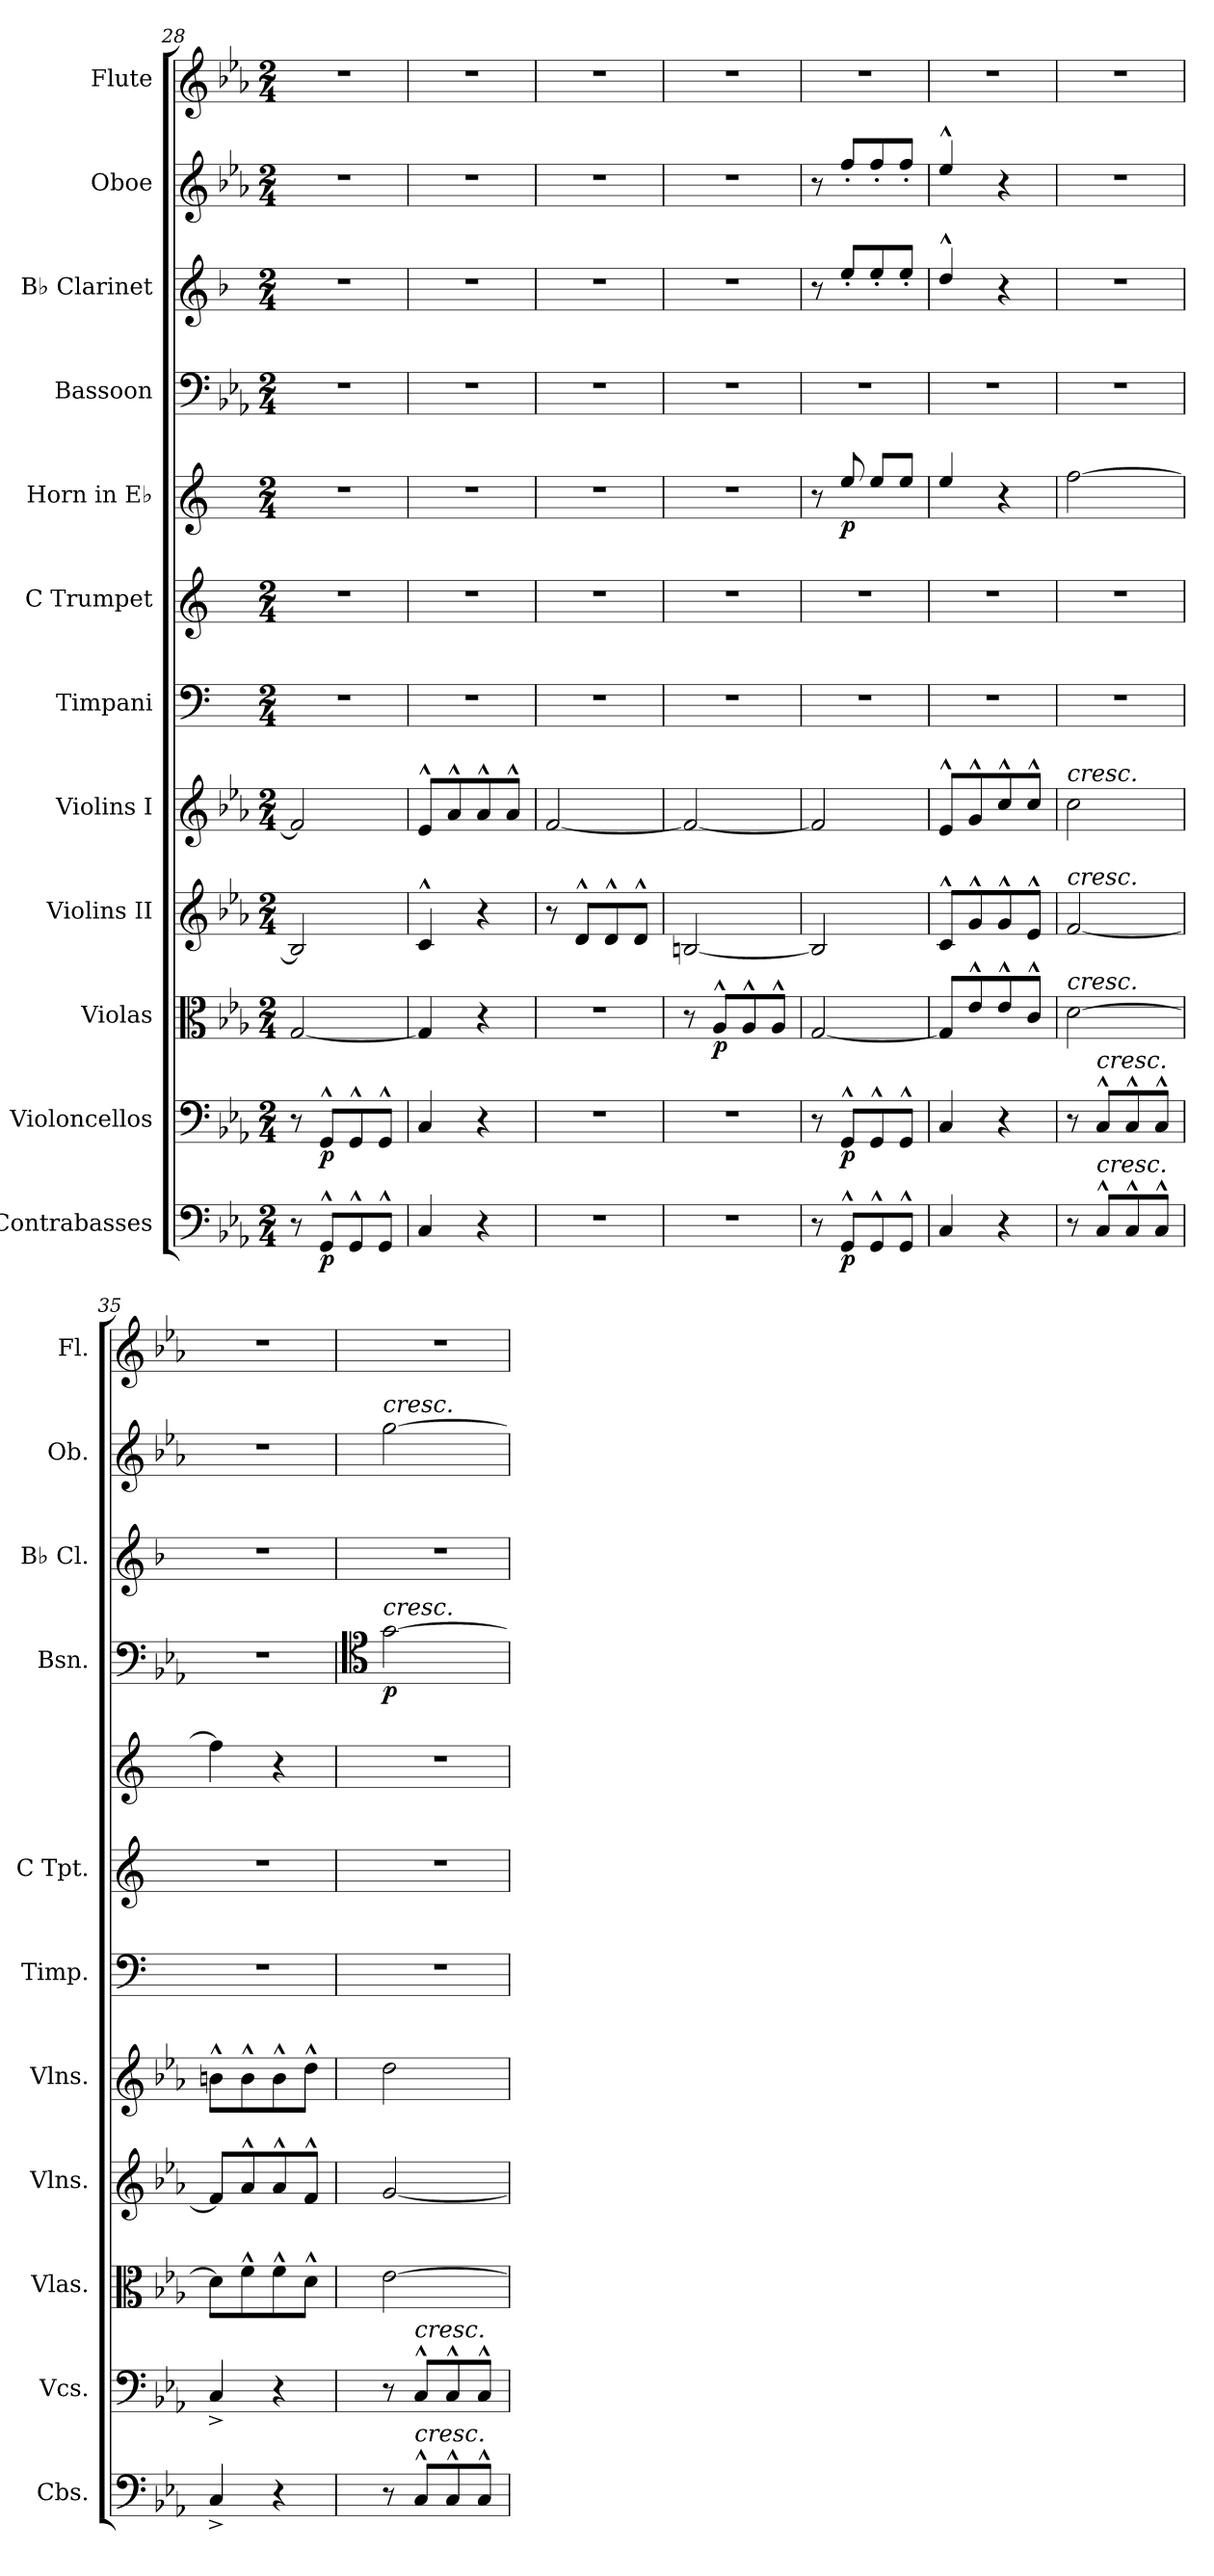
**kern	**dynam	**kern	**dynam	**kern	**dynam	**kern	**kern	**kern	**kern	**kern	**dynam	**kern	**dynam	**kern	**kern	**kern
*part12	*part12	*part11	*part11	*part10	*part10	*part9	*part8	*part7	*part6	*part5	*part5	*part4	*part4	*part3	*part2	*part1
*staff12	*staff12	*staff11	*staff11	*staff10	*staff10	*staff9	*staff8	*staff7	*staff6	*staff5	*staff5	*staff4	*staff4	*staff3	*staff2	*staff1
*I"Contrabasses	*	*I"Violoncellos	*	*I"Violas	*	*I"Violins II	*I"Violins I	*I"Timpani	*I"C Trumpet	*I"Horn in E♭	*	*I"Bassoon	*	*I"B♭ Clarinet	*I"Oboe	*I"Flute
*I'Cbs.	*	*I'Vcs.	*	*I'Vlas.	*	*I'Vlns.	*I'Vlns.	*I'Timp.	*I'C Tpt.	*	*	*I'Bsn.	*	*I'B♭ Cl.	*I'Ob.	*I'Fl.
*clefF4	*	*clefF4	*	*clefC3	*	*clefG2	*clefG2	*clefF4	*clefG2	*clefG2	*	*clefF4	*	*clefG2	*clefG2	*clefG2
*ITrd7c12	*	*	*	*	*	*	*	*	*	*ITrd4c7	*	*	*	*ITrd1c2	*	*
*k[b-e-a-]	*	*k[b-e-a-]	*	*k[b-e-a-]	*	*k[b-e-a-]	*k[b-e-a-]	*k[]	*k[]	*k[b-]	*	*k[b-e-a-]	*	*k[b-e-a-]	*k[b-e-a-]	*k[b-e-a-]
*M2/4	*	*M2/4	*	*M2/4	*	*M2/4	*M2/4	*M2/4	*M2/4	*M2/4	*	*M2/4	*	*M2/4	*M2/4	*M2/4
=28	=28	=28	=28	=28	=28	=28	=28	=28	=28	=28	=28	=28	=28	=28	=28	=28
8r	.	8r	.	[2G/	.	2B/]	2f/]	2r	2r	2r	.	2r	.	2r	2r	2r
!	!LO:DY:b	!	!LO:DY:b	!	!	!	!	!	!	!	!	!	!	!	!	!
8GGG^^/L	p	8GG^^/L	p	.	.	.	.	.	.	.	.	.	.	.	.	.
8GGG^^/	.	8GG^^/	.	.	.	.	.	.	.	.	.	.	.	.	.	.
8GGG^^/J	.	8GG^^/J	.	.	.	.	.	.	.	.	.	.	.	.	.	.
=29	=29	=29	=29	=29	=29	=29	=29	=29	=29	=29	=29	=29	=29	=29	=29	=29
4CC/	.	4C/	.	4G/]	.	4c^^/	8e-^^/L	2r	2r	2r	.	2r	.	2r	2r	2r
.	.	.	.	.	.	.	8a-^^/	.	.	.	.	.	.	.	.	.
4r	.	4r	.	4r	.	4r	8a-^^/	.	.	.	.	.	.	.	.	.
.	.	.	.	.	.	.	8a-^^/J	.	.	.	.	.	.	.	.	.
=30	=30	=30	=30	=30	=30	=30	=30	=30	=30	=30	=30	=30	=30	=30	=30	=30
2r	.	2r	.	2r	.	8r	[2f/	2r	2r	2r	.	2r	.	2r	2r	2r
.	.	.	.	.	.	8d^^/L	.	.	.	.	.	.	.	.	.	.
.	.	.	.	.	.	8d^^/	.	.	.	.	.	.	.	.	.	.
.	.	.	.	.	.	8d^^/J	.	.	.	.	.	.	.	.	.	.
=31	=31	=31	=31	=31	=31	=31	=31	=31	=31	=31	=31	=31	=31	=31	=31	=31
2r	.	2r	.	8r	.	[2Bn/	2f/_	2r	2r	2r	.	2r	.	2r	2r	2r
!	!	!	!	!	!LO:DY:b	!	!	!	!	!	!	!	!	!	!	!
.	.	.	.	8A-^^/L	p	.	.	.	.	.	.	.	.	.	.	.
.	.	.	.	8A-^^/	.	.	.	.	.	.	.	.	.	.	.	.
.	.	.	.	8A-^^/J	.	.	.	.	.	.	.	.	.	.	.	.
=32	=32	=32	=32	=32	=32	=32	=32	=32	=32	=32	=32	=32	=32	=32	=32	=32
8r	.	8r	.	[2G/	.	2B/]	2f/]	2r	2r	8r	.	2r	.	8r	8r	2r
!	!LO:DY:b	!	!LO:DY:b	!	!	!	!	!	!	!	!LO:DY:b	!	!	!	!	!
8GGG^^/L	p	8GG^^/L	p	.	.	.	.	.	.	8a/	p	.	.	8dd'/L	8ff'/L	.
8GGG^^/	.	8GG^^/	.	.	.	.	.	.	.	8a/L	.	.	.	8dd'/	8ff'/	.
8GGG^^/J	.	8GG^^/J	.	.	.	.	.	.	.	8a/J	.	.	.	8dd'/J	8ff'/J	.
=33	=33	=33	=33	=33	=33	=33	=33	=33	=33	=33	=33	=33	=33	=33	=33	=33
4CC/	.	4C/	.	8G/L]	.	8c^^/L	8e-^^/L	2r	2r	4a/	.	2r	.	4cc^^/	4ee-^^/	2r
.	.	.	.	8e-^^/	.	8g^^/	8g^^/	.	.	.	.	.	.	.	.	.
4r	.	4r	.	8e-^^/	.	8g^^/	8cc^^/	.	.	4r	.	.	.	4r	4r	.
.	.	.	.	8c^^/J	.	8e-^^/J	8cc^^/J	.	.	.	.	.	.	.	.	.
=34	=34	=34	=34	=34	=34	=34	=34	=34	=34	=34	=34	=34	=34	=34	=34	=34
!	!	!	!	!	!	!	!LO:TX:a:i:t=cresc.	!	!	!	!	!	!	!	!	!
!	!	!	!	!	!	!LO:TX:a:i:t=cresc.	!	!	!	!	!	!	!	!	!	!
!	!	!	!	!LO:TX:a:i:t=cresc.	!	!	!	!	!	!	!	!	!	!	!	!
8r	.	8r	.	[2d\	.	[2f/	2cc\	2r	2r	[2b-\	.	2r	.	2r	2r	2r
!	!	!LO:TX:a:i:t=cresc.	!	!	!	!	!	!	!	!	!	!	!	!	!	!
!LO:TX:a:i:t=cresc.	!	!	!	!	!	!	!	!	!	!	!	!	!	!	!	!
8CC^^/L	.	8C^^/L	.	.	.	.	.	.	.	.	.	.	.	.	.	.
8CC^^/	.	8C^^/	.	.	.	.	.	.	.	.	.	.	.	.	.	.
8CC^^/J	.	8C^^/J	.	.	.	.	.	.	.	.	.	.	.	.	.	.
=35	=35	=35	=35	=35	=35	=35	=35	=35	=35	=35	=35	=35	=35	=35	=35	=35
4CC^/	.	4C^/	.	8d\L]	.	8f/L]	8bn^^\L	2r	2r	4b-\]	.	2r	.	2r	2r	2r
.	.	.	.	8f^^\	.	8a-^^/	8b^^\	.	.	.	.	.	.	.	.	.
4r	.	4r	.	8f^^\	.	8a-^^/	8b^^\	.	.	4r	.	.	.	.	.	.
.	.	.	.	8d^^\J	.	8f^^/J	8dd^^\J	.	.	.	.	.	.	.	.	.
=36	=36	=36	=36	=36	=36	=36	=36	=36	=36	=36	=36	=36	=36	=36	=36	=36
*	*	*	*	*	*	*	*	*	*	*	*	*clefC4	*	*	*	*
!	!	!	!	!	!	!	!	!	!	!	!	!	!	!	!LO:TX:a:i:t=cresc.	!
!	!	!	!	!	!	!	!	!	!	!	!	!LO:TX:a:i:t=cresc.	!	!	!	!
!	!	!	!	!	!	!	!	!	!	!	!	!	!LO:DY:b	!	!	!
8r	.	8r	.	[2e-\	.	[2g/	2dd\	2r	2r	2r	.	[2g\	p	2r	[2gg\	2r
!	!	!LO:TX:a:i:t=cresc.	!	!	!	!	!	!	!	!	!	!	!	!	!	!
!LO:TX:a:i:t=cresc.	!	!	!	!	!	!	!	!	!	!	!	!	!	!	!	!
8CC^^/L	.	8C^^/L	.	.	.	.	.	.	.	.	.	.	.	.	.	.
8CC^^/	.	8C^^/	.	.	.	.	.	.	.	.	.	.	.	.	.	.
8CC^^/J	.	8C^^/J	.	.	.	.	.	.	.	.	.	.	.	.	.	.
=	=	=	=	=	=	=	=	=	=	=	=	=	=	=	=	=
*-	*-	*-	*-	*-	*-	*-	*-	*-	*-	*-	*-	*-	*-	*-	*-	*-
